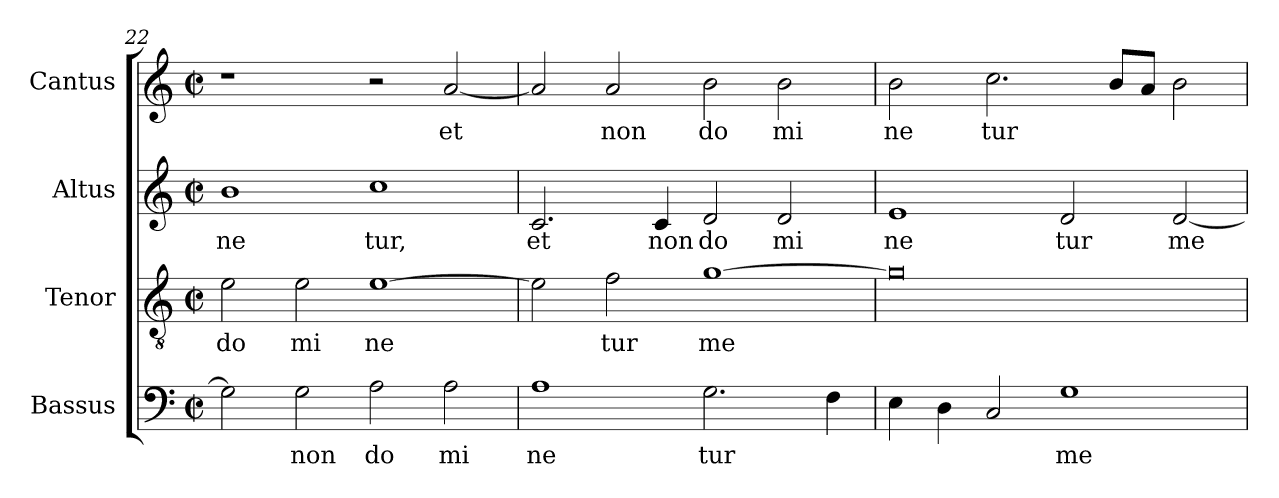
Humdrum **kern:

**kern	**text	**kern	**text	**kern	**text	**kern	**text
*part4	*part4	*part3	*part3	*part2	*part2	*part1	*part1
*staff4	*staff4	*staff3	*staff3	*staff2	*staff2	*staff1	*staff1
*I"Bassus	*	*I"Tenor	*	*I"Altus	*	*I"Cantus	*
*clefF4	*	*clefGv2	*	*clefG2	*	*clefG2	*
*M2/2	*	*M2/2	*	*M2/2	*	*M2/2	*
*met(c|)	*	*met(c|)	*	*met(c|)	*	*met(c|)	*
=22	=22	=22	=22	=22	=22	=22	=22
!	!	!	!LO:LY:b:cj	!	!LO:LY:b:cj	!	!
2G\]	.	2e\	do	1b	ne	1r	.
!	!LO:LY:b:cj	!	!LO:LY:b:cj	!	!	!	!
2G\	non	2e\	mi	.	.	.	.
!	!LO:LY:b:cj	!	!LO:LY:b:cj	!	!LO:LY:b:cj	!	!
2A\	do	[>1e	ne	1cc	tur,	2r	.
!	!LO:LY:b:cj	!	!	!	!	!	!LO:LY:b:cj
2A\	mi	.	.	.	.	[<2a/	et
=23	=23	=23	=23	=23	=23	=23	=23
!	!LO:LY:b:cj	!	!	!	!LO:LY:b:cj	!	!
1A	ne	2e\]	.	2.c/	et	2a/]	.
!	!	!	!LO:LY:b:cj	!	!	!	!LO:LY:b:cj
.	.	2f\	tur	.	.	2a/	non
!	!	!	!	!	!LO:LY:b:cj	!	!
.	.	.	.	4c/	non	.	.
!	!LO:LY:b	!	!LO:LY:b:cj	!	!LO:LY:b:cj	!	!LO:LY:b:cj
2.G\	tur	[>1g	me	2d/	do	2b\	do
!	!	!	!	!	!LO:LY:b:cj	!	!LO:LY:b:cj
.	.	.	.	2d/	mi	2b\	mi
4F\	.	.	.	.	.	.	.
=24	=24	=24	=24	=24	=24	=24	=24
!	!	!	!	!	!LO:LY:b:cj	!	!LO:LY:b:cj
4E\	.	0g]	.	1e	ne	2b\	ne
4D\	.	.	.	.	.	.	.
!	!	!	!	!	!	!	!LO:LY:b
2C/	.	.	.	.	.	2.cc\	tur
!	!LO:LY:b:cj	!	!	!	!LO:LY:b:cj	!	!
1G	me	.	.	2d/	tur	.	.
.	.	.	.	.	.	8b/L	.
.	.	.	.	.	.	8a/J	.
!	!	!	!	!	!LO:LY:b	!	!
.	.	.	.	[>2d/	me	2b\	.
=	=	=	=	=	=	=	=
*-	*-	*-	*-	*-	*-	*-	*-
